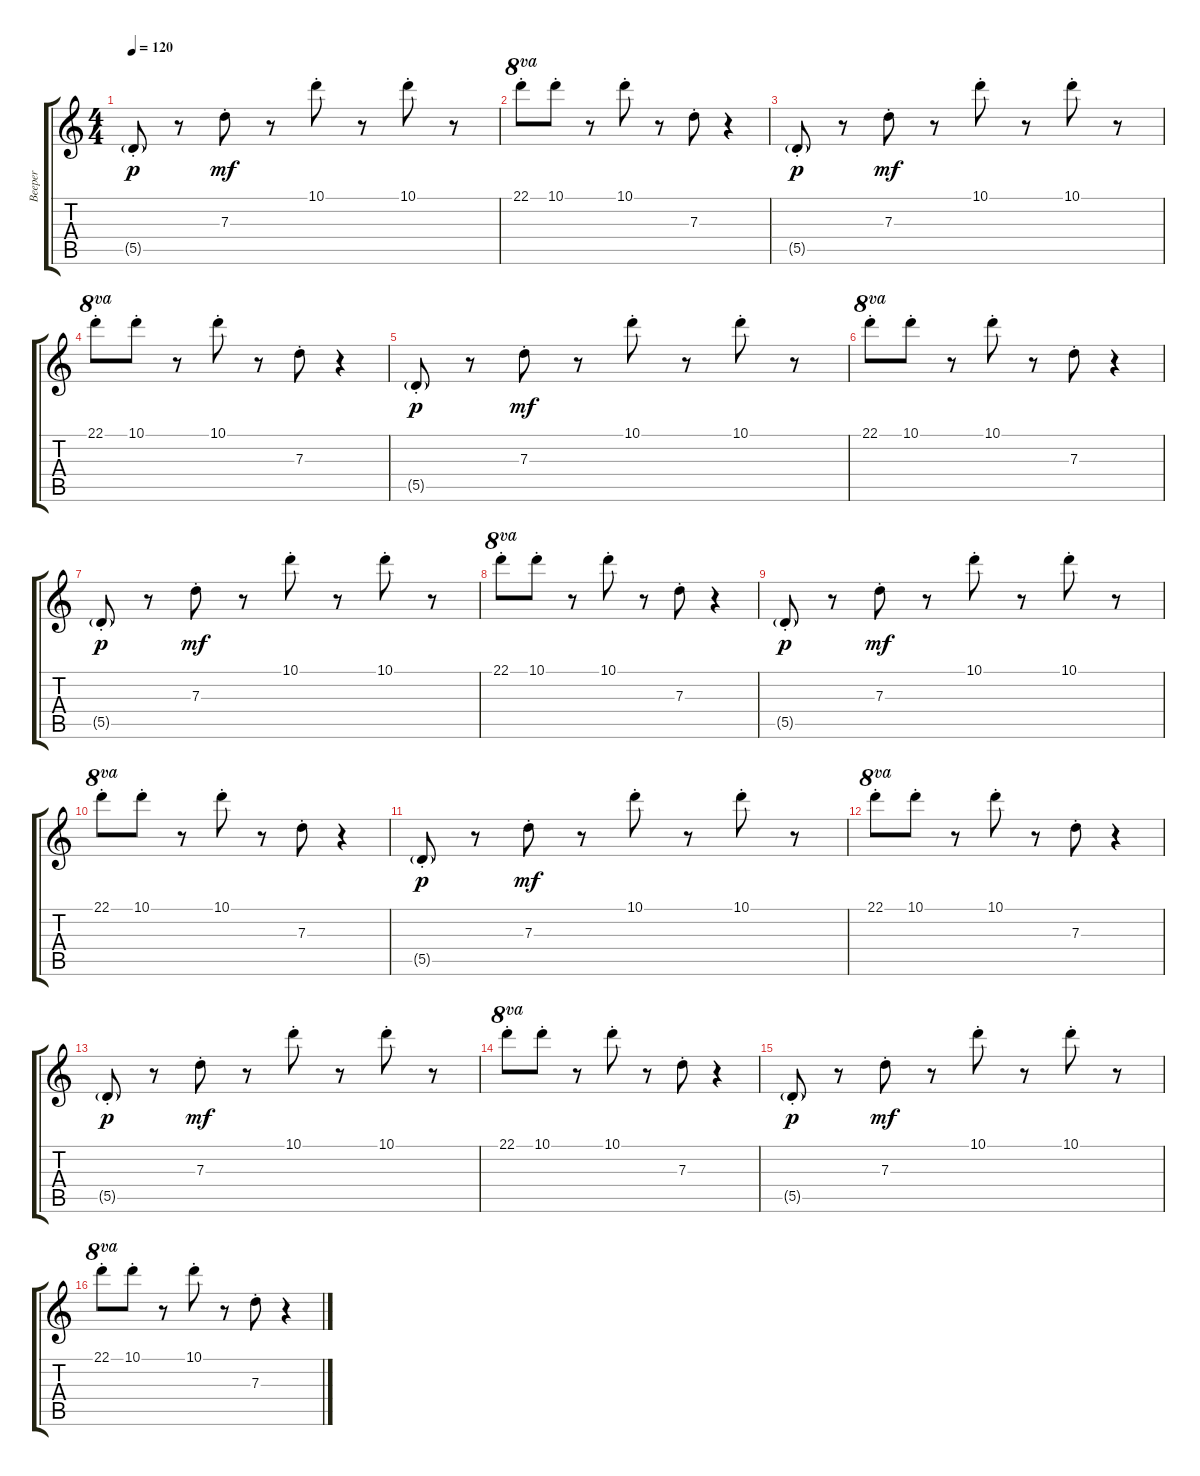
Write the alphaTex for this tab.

\track ("Beeper" "Beeper") {instrument acousticguitarnylon}
\staff {score tabs}
\tuning (E4 B3 G3 D3 A2 E2) {hide}
\ts (4 4)
\tempo 120
\clef g2
\ks c
5.5{g st}.8{dy p} r.8 7.3{st}.8{dy mf} r.8 10.1{st}.8 r.8 10.1{st}.8 r.8 |
22.1{st}.8{ot 8va} 10.1{st}.8 r.8 10.1{st}.8 r.8 7.3{st}.8 r.4 |
5.5{g st}.8{dy p} r.8 7.3{st}.8{dy mf} r.8 10.1{st}.8 r.8 10.1{st}.8 r.8 |
22.1{st}.8{ot 8va} 10.1{st}.8 r.8 10.1{st}.8 r.8 7.3{st}.8 r.4 |
5.5{g st}.8{dy p} r.8 7.3{st}.8{dy mf} r.8 10.1{st}.8 r.8 10.1{st}.8 r.8 |
22.1{st}.8{ot 8va} 10.1{st}.8 r.8 10.1{st}.8 r.8 7.3{st}.8 r.4 |
5.5{g st}.8{dy p} r.8 7.3{st}.8{dy mf} r.8 10.1{st}.8 r.8 10.1{st}.8 r.8 |
22.1{st}.8{ot 8va} 10.1{st}.8 r.8 10.1{st}.8 r.8 7.3{st}.8 r.4 |
5.5{g st}.8{dy p} r.8 7.3{st}.8{dy mf} r.8 10.1{st}.8 r.8 10.1{st}.8 r.8 |
22.1{st}.8{ot 8va} 10.1{st}.8 r.8 10.1{st}.8 r.8 7.3{st}.8 r.4 |
5.5{g st}.8{dy p} r.8 7.3{st}.8{dy mf} r.8 10.1{st}.8 r.8 10.1{st}.8 r.8 |
22.1{st}.8{ot 8va} 10.1{st}.8 r.8 10.1{st}.8 r.8 7.3{st}.8 r.4 |
5.5{g st}.8{dy p} r.8 7.3{st}.8{dy mf} r.8 10.1{st}.8 r.8 10.1{st}.8 r.8 |
22.1{st}.8{ot 8va} 10.1{st}.8 r.8 10.1{st}.8 r.8 7.3{st}.8 r.4 |
5.5{g st}.8{dy p} r.8 7.3{st}.8{dy mf} r.8 10.1{st}.8 r.8 10.1{st}.8 r.8 |
22.1{st}.8{ot 8va} 10.1{st}.8 r.8 10.1{st}.8 r.8 7.3{st}.8 r.4
